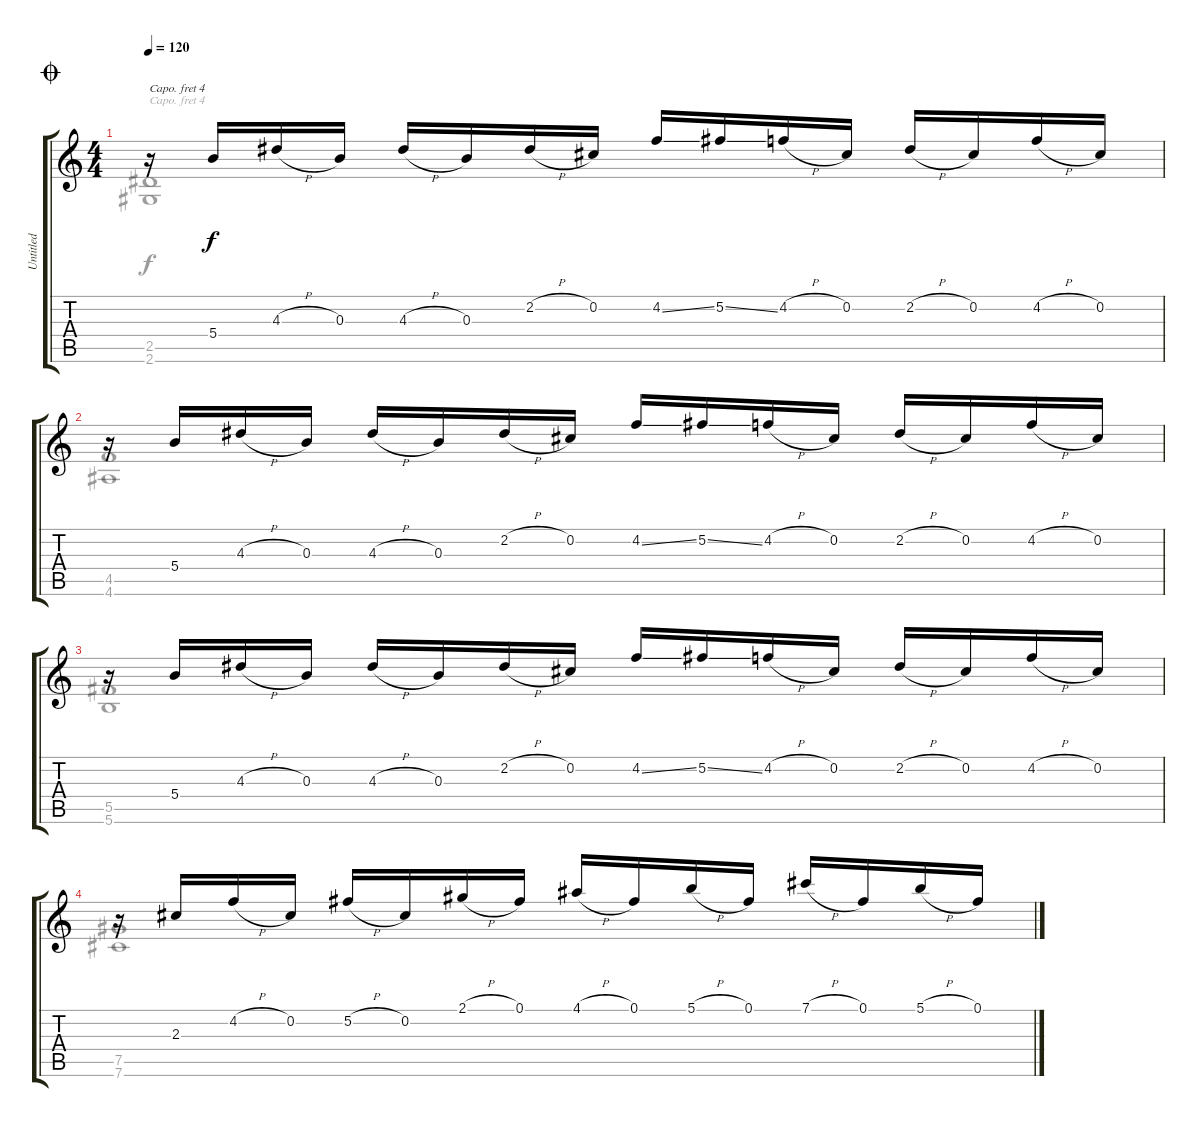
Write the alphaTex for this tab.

\track ("Untitled" "Untitled") {instrument acousticguitarnylon}
\staff {score tabs}
\capo 4
\tuning (D4 A3 G3 D3 A2 D2) {hide}
\voice
\ts (4 4)
\jump coda
\tempo 120
\clef g2
\ks c
r.16{dy f} 5.4.16 4.3{h}.16 0.3.16 4.3{h}.16 0.3.16 2.2{h}.16 0.2.16 4.2{ss}.16 5.2{ss}.16 4.2{h}.16 0.2.16 2.2{h}.16 0.2.16 4.2{h}.16 0.2.16 |
r.16 5.4.16 4.3{h}.16 0.3.16 4.3{h}.16 0.3.16 2.2{h}.16 0.2.16 4.2{ss}.16 5.2{ss}.16 4.2{h}.16 0.2.16 2.2{h}.16 0.2.16 4.2{h}.16 0.2.16 |
r.16 5.4.16 4.3{h}.16 0.3.16 4.3{h}.16 0.3.16 2.2{h}.16 0.2.16 4.2{ss}.16 5.2{ss}.16 4.2{h}.16 0.2.16 2.2{h}.16 0.2.16 4.2{h}.16 0.2.16 |
r.16 2.3.16 4.2{h}.16 0.2.16 5.2{h}.16 0.2.16 2.1{h}.16 0.1.16 4.1{h}.16 0.1.16 5.1{h}.16 0.1.16 7.1{h}.16 0.1.16 5.1{h}.16 0.1.16
\voice
\clef g2
\ottava regular
\simile none
\ks c
(2.5 2.6).1{dy f} |
(4.5 4.6).1 |
(5.5 5.6).1 |
(7.5 7.6).1
